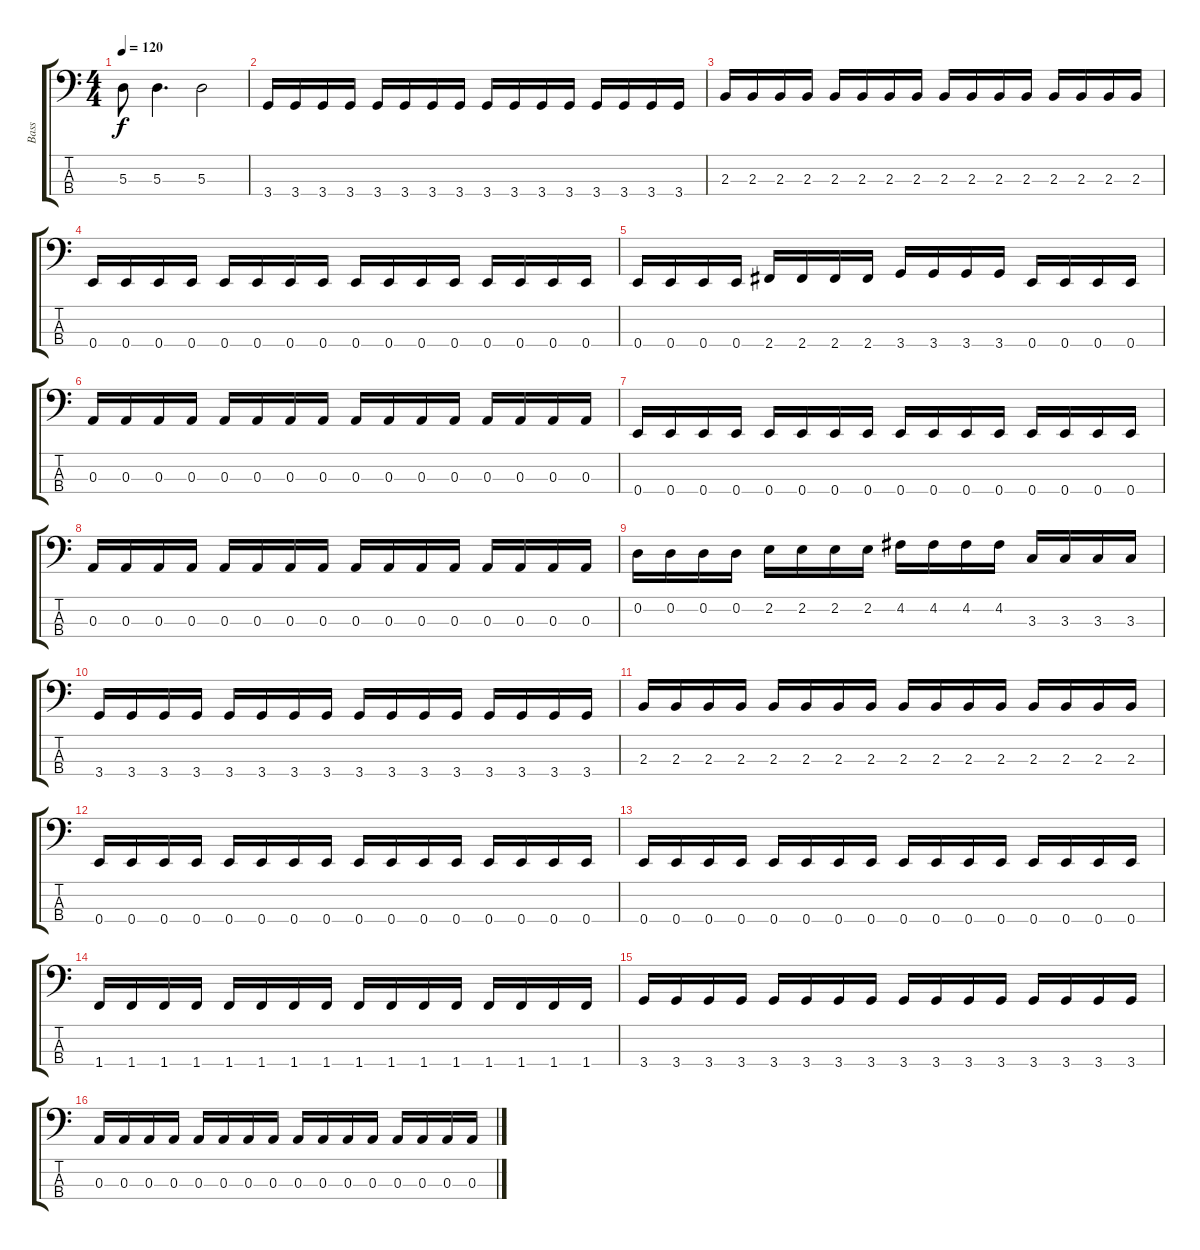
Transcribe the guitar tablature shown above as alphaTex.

\track ("Bass" "Bass") {instrument electricbassfinger}
\staff {score tabs}
\tuning (G2 D2 A1 E1) {hide}
\ts (4 4)
\tempo 120
\clef f4
\ks c
5.3{t}.8{dy f} 5.3.4{d} 5.3.2 |
3.4.16 3.4.16 3.4.16 3.4.16 3.4.16 3.4.16 3.4.16 3.4.16 3.4.16 3.4.16 3.4.16 3.4.16 3.4.16 3.4.16 3.4.16 3.4.16 |
2.3.16 2.3.16 2.3.16 2.3.16 2.3.16 2.3.16 2.3.16 2.3.16 2.3.16 2.3.16 2.3.16 2.3.16 2.3.16 2.3.16 2.3.16 2.3.16 |
0.4.16 0.4.16 0.4.16 0.4.16 0.4.16 0.4.16 0.4.16 0.4.16 0.4.16 0.4.16 0.4.16 0.4.16 0.4.16 0.4.16 0.4.16 0.4.16 |
0.4.16 0.4.16 0.4.16 0.4.16 2.4.16 2.4.16 2.4.16 2.4.16 3.4.16 3.4.16 3.4.16 3.4.16 0.4.16 0.4.16 0.4.16 0.4.16 |
0.3.16 0.3.16 0.3.16 0.3.16 0.3.16 0.3.16 0.3.16 0.3.16 0.3.16 0.3.16 0.3.16 0.3.16 0.3.16 0.3.16 0.3.16 0.3.16 |
0.4.16 0.4.16 0.4.16 0.4.16 0.4.16 0.4.16 0.4.16 0.4.16 0.4.16 0.4.16 0.4.16 0.4.16 0.4.16 0.4.16 0.4.16 0.4.16 |
0.3.16 0.3.16 0.3.16 0.3.16 0.3.16 0.3.16 0.3.16 0.3.16 0.3.16 0.3.16 0.3.16 0.3.16 0.3.16 0.3.16 0.3.16 0.3.16 |
0.2.16 0.2.16 0.2.16 0.2.16 2.2.16 2.2.16 2.2.16 2.2.16 4.2.16 4.2.16 4.2.16 4.2.16 3.3.16 3.3.16 3.3.16 3.3.16 |
3.4.16 3.4.16 3.4.16 3.4.16 3.4.16 3.4.16 3.4.16 3.4.16 3.4.16 3.4.16 3.4.16 3.4.16 3.4.16 3.4.16 3.4.16 3.4.16 |
2.3.16 2.3.16 2.3.16 2.3.16 2.3.16 2.3.16 2.3.16 2.3.16 2.3.16 2.3.16 2.3.16 2.3.16 2.3.16 2.3.16 2.3.16 2.3.16 |
0.4.16 0.4.16 0.4.16 0.4.16 0.4.16 0.4.16 0.4.16 0.4.16 0.4.16 0.4.16 0.4.16 0.4.16 0.4.16 0.4.16 0.4.16 0.4.16 |
0.4.16 0.4.16 0.4.16 0.4.16 0.4.16 0.4.16 0.4.16 0.4.16 0.4.16 0.4.16 0.4.16 0.4.16 0.4.16 0.4.16 0.4.16 0.4.16 |
1.4.16 1.4.16 1.4.16 1.4.16 1.4.16 1.4.16 1.4.16 1.4.16 1.4.16 1.4.16 1.4.16 1.4.16 1.4.16 1.4.16 1.4.16 1.4.16 |
3.4.16 3.4.16 3.4.16 3.4.16 3.4.16 3.4.16 3.4.16 3.4.16 3.4.16 3.4.16 3.4.16 3.4.16 3.4.16 3.4.16 3.4.16 3.4.16 |
0.3.16 0.3.16 0.3.16 0.3.16 0.3.16 0.3.16 0.3.16 0.3.16 0.3.16 0.3.16 0.3.16 0.3.16 0.3.16 0.3.16 0.3.16 0.3.16
